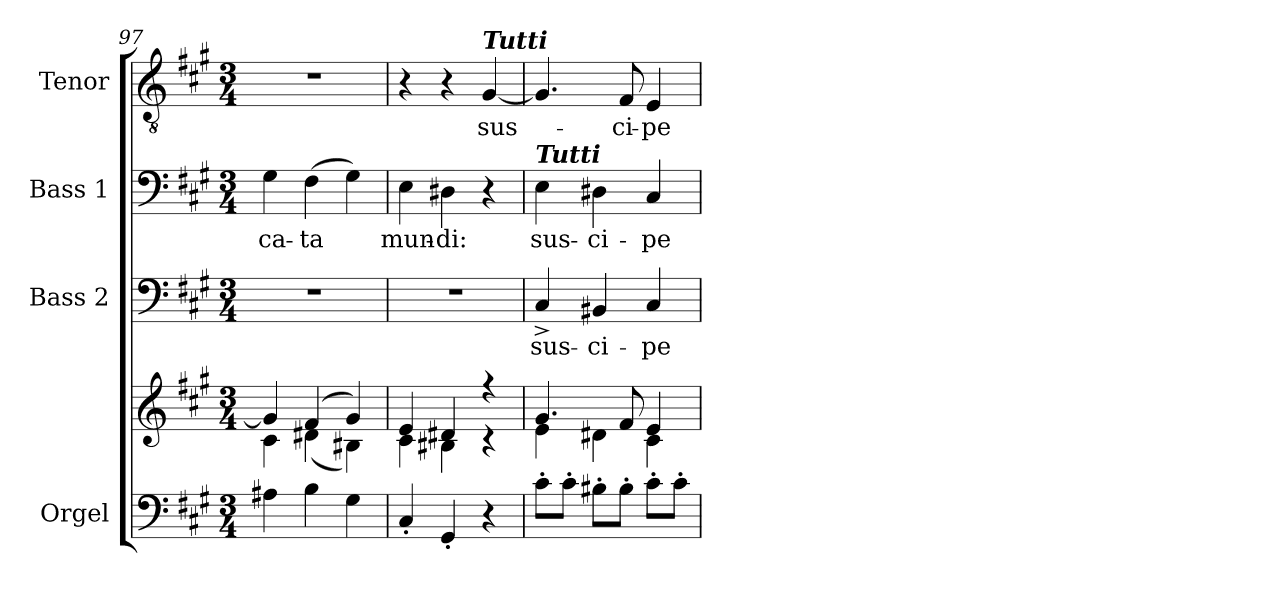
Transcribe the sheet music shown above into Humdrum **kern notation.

**kern	**kern	**kern	**text	**kern	**text	**kern	**text
*part4	*part4	*part3	*part3	*part2	*part2	*part1	*part1
*staff5	*staff4	*staff3	*staff3	*staff2	*staff2	*staff1	*staff1
*I"Orgel	*	*I"Bass 2	*	*I"Bass 1	*	*I"Tenor	*
*I'Org.	*	*I'B2.	*	*I'B1.	*	*I'T.	*
!!LO:LB:g=z
*clefF4	*clefG2	*clefF4	*	*clefF4	*	*clefGv2	*
*k[f#c#g#]	*k[f#c#g#]	*k[f#c#g#]	*	*k[f#c#g#]	*	*k[f#c#g#]	*
*A:	*A:	*A:	*	*A:	*	*A:	*
*M3/4	*M3/4	*M3/4	*	*M3/4	*	*M3/4	*
=97	=97	=97	=97	=97	=97	=97	=97
*	*^	*	*	*	*	*	*
!	!	!	!	!	!	!LO:LY:b	!	!
4A#X\	4g#/]	4c#\	2.r	.	4G#\	-ca-	2.r	.
!	!	!	!	!	!	!LO:LY:b	!	!
4B\	(4f#/	(<4d#X\	.	.	(>4F#\	-ta	.	.
4G#\	4g#/)	4B#X\)	.	.	4G#\)	.	.	.
=98	=98	=98	=98	=98	=98	=98	=98	=98
!	!	!	!	!	!	!LO:LY:b	!	!
4C#'</	4e/	4c#\	2.r	.	4E\	mun-	4r	.
!	!	!	!	!	!	!LO:LY:b	!	!
4GG#'</	4d#X/	4B#X\	.	.	4D#X\	-di:	4r	.
!	!	!	!	!	!	!	!LO:TX:a:Bi:t=Tutti	!
!	!	!	!	!	!	!	!	!LO:LY:b
4r	4r	4r	.	.	4r	.	[4G#/	sus-
=99	=99	=99	=99	=99	=99	=99	=99	=99
!	!	!	!	!	!LO:TX:a:Bi:t=Tutti	!	!	!
!	!	!	!	!LO:LY:b	!	!LO:LY:b	!	!
8c#'>\L	4.g#/	4e\	4C#^>/	sus-	4E\	sus-	4.G#/]	.
8c#'>\J	.	.	.	.	.	.	.	.
!	!	!	!	!LO:LY:b	!	!LO:LY:b	!	!
8B#X'>\L	.	4d#X\	4BB#X/	-ci-	4D#X\	-ci-	.	.
!	!	!	!	!	!	!	!	!LO:LY:b
8B#'>\J	8f#/	.	.	.	.	.	8F#/	-ci-
!	!	!	!	!LO:LY:b	!	!LO:LY:b	!	!LO:LY:b
8c#'>\L	4e/	4c#\	4C#/	-pe	4C#/	-pe	4E/	-pe
8c#'>\J	.	.	.	.	.	.	.	.
*	*v	*v	*	*	*	*	*	*
=	=	=	=	=	=	=	=
*-	*-	*-	*-	*-	*-	*-	*-
